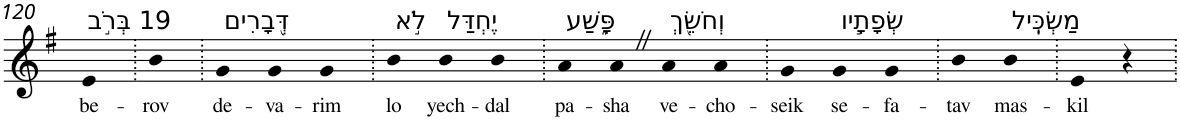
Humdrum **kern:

**kern	**text
*part1	*part1
*staff1	*staff1
*I"Piano	*
*I'Pno	*
!!LO:PB:g=z
*clefG2	*
*k[f#]	*
*G:	*
=120	=120
!LO:TX:a:t=19 בְּרֹ֣ב	!
!	!LO:LY:b
4e	be-
=121.	=121.
!	!LO:LY:b
4b	-rov
=122.	=122.
!LO:TX:a:t=דְּ֭בָרִים	!
!	!LO:LY:b
4g	de-
!	!LO:LY:b
4g	-va-
!	!LO:LY:b
4g	-rim
=123.	=123.
!LO:TX:a:t=לֹ֣א	!
!	!LO:LY:b
4b	lo
!LO:TX:a:t=יֶחְדַּל	!
!	!LO:LY:b
4b	yech-
!	!LO:LY:b
4b	-dal
=124.	=124.
!LO:TX:a:t=פָּ֑שַׁע	!
!	!LO:LY:b
4a	pa-
!	!LO:LY:b
4aZ	-sha
!LO:TX:a:t=וְחֹשֵׂ֖ךְ	!
!	!LO:LY:b
4a	ve-
!	!LO:LY:b
4a	-cho-
=125.	=125.
!	!LO:LY:b
4g	-seik
!LO:TX:a:t=שְׂפָתָ֣יו	!
!	!LO:LY:b
4g	se-
!	!LO:LY:b
4g	-fa-
=126.	=126.
!	!LO:LY:b
4b	-tav
!LO:TX:a:t=מַשְׂכִּֽיל	!
!	!LO:LY:b
4b	mas-
=127.	=127.
!	!LO:LY:b
4e	-kil
4r	.
=.	=.
*-	*-
